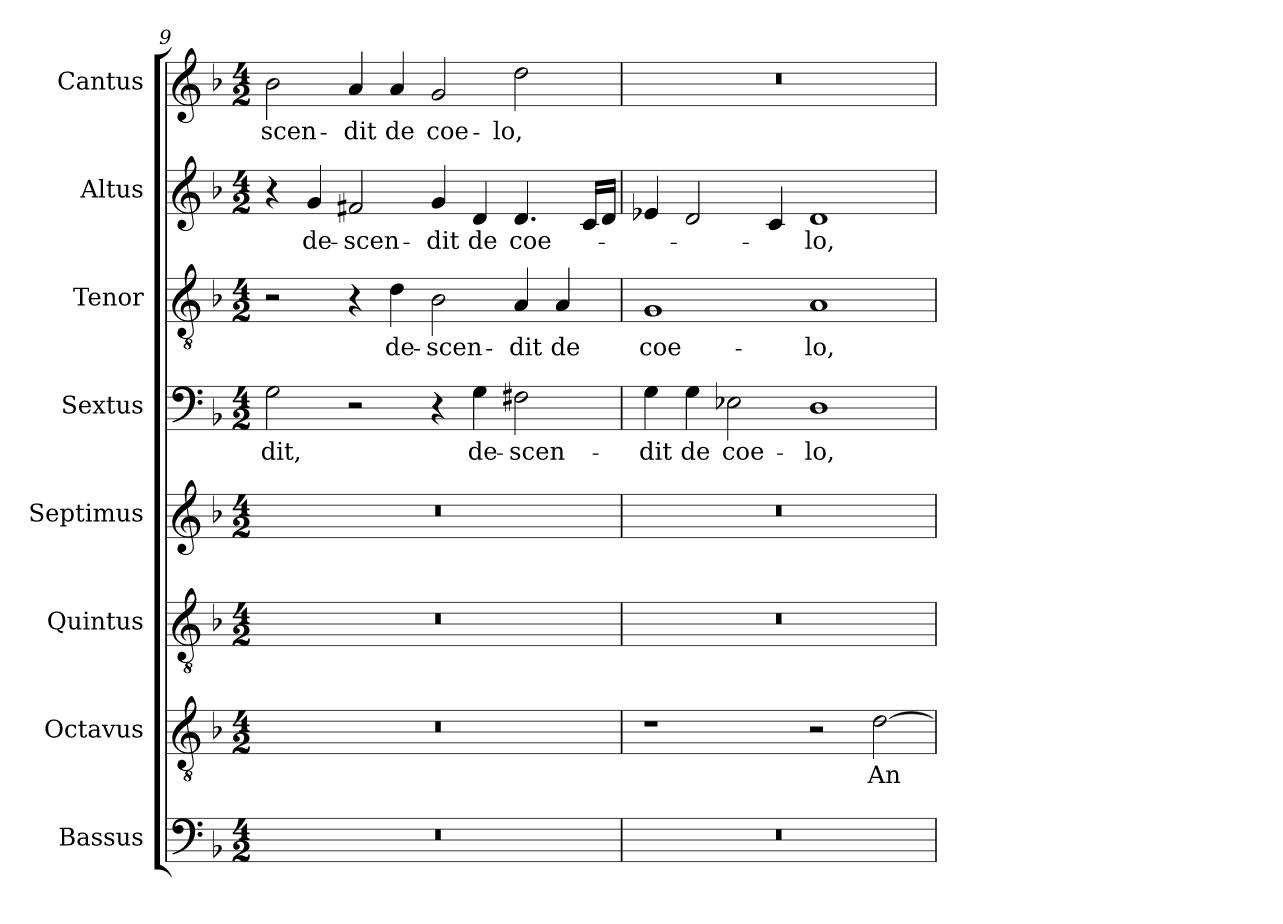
**kern	**kern	**text	**kern	**kern	**kern	**text	**kern	**text	**kern	**text	**kern	**text
*part8	*part7	*part7	*part6	*part5	*part4	*part4	*part3	*part3	*part2	*part2	*part1	*part1
*staff8	*staff7	*staff7	*staff6	*staff5	*staff4	*staff4	*staff3	*staff3	*staff2	*staff2	*staff1	*staff1
*I"Bassus	*I"Octavus	*	*I"Quintus	*I"Septimus	*I"Sextus	*	*I"Tenor	*	*I"Altus	*	*I"Cantus	*
*I'B.	*	*	*	*	*	*	*I'T.	*	*I'A.	*	*I'C.	*
*clefF4	*clefGv2	*	*clefGv2	*clefG2	*clefF4	*	*clefGv2	*	*clefG2	*	*clefG2	*
*	*ITrd7c12	*	*ITrd7c12	*	*	*	*ITrd7c12	*	*	*	*	*
*k[b-]	*k[b-]	*	*k[b-]	*k[b-]	*k[b-]	*	*k[b-]	*	*k[b-]	*	*k[b-]	*
*d:	*d:	*	*d:	*d:	*d:	*	*d:	*	*d:	*	*d:	*
*M4/2	*M4/2	*	*M4/2	*M4/2	*M4/2	*	*M4/2	*	*M4/2	*	*M4/2	*
=9	=9	=9	=9	=9	=9	=9	=9	=9	=9	=9	=9	=9
!LO:N:vis=1	!LO:N:vis=1	!	!LO:N:vis=1	!LO:N:vis=1	!	!	!	!	!	!	!	!
!	!	!	!	!	!	!LO:LY:b:color=#000000	!	!	!	!	!	!
!	!	!	!	!	!	!	!	!	!	!	!	!LO:LY:b:color=#000000
0r	0r	.	0r	0r	2Gi\	-dit,	2r	.	4r	.	2b-i\	-scen-
!	!	!	!	!	!	!	!	!	!	!LO:LY:b:color=#000000	!	!
.	.	.	.	.	.	.	.	.	4gi/	de-	.	.
!	!	!	!	!	!	!	!	!	!	!LO:LY:b:color=#000000	!	!
!	!	!	!	!	!	!	!	!	!	!	!	!LO:LY:b:color=#000000
.	.	.	.	.	2r	.	4r	.	2f#Xi/	-scen-	4ai/	-dit
!	!	!	!	!	!	!	!	!LO:LY:b:color=#000000	!	!	!	!
!	!	!	!	!	!	!	!	!	!	!	!	!LO:LY:b:color=#000000
.	.	.	.	.	.	.	4Di\	de-	.	.	4ai/	de
!	!	!	!	!	!	!	!	!LO:LY:b:color=#000000	!	!	!	!
!	!	!	!	!	!	!	!	!	!	!LO:LY:b:color=#000000	!	!
!	!	!	!	!	!	!	!	!	!	!	!	!LO:LY:b:color=#000000
.	.	.	.	.	4r	.	2BB-i\	-scen-	4gi/	-dit	2gi/	coe-
!	!	!	!	!	!	!LO:LY:b:color=#000000	!	!	!	!	!	!
!	!	!	!	!	!	!	!	!	!	!LO:LY:b:color=#000000	!	!
.	.	.	.	.	4Gi\	de-	.	.	4di/	de	.	.
!	!	!	!	!	!	!LO:LY:b:color=#000000	!	!	!	!	!	!
!	!	!	!	!	!	!	!	!LO:LY:b:color=#000000	!	!	!	!
!	!	!	!	!	!	!	!	!	!	!LO:LY:b:color=#000000	!	!
!	!	!	!	!	!	!	!	!	!	!	!	!LO:LY:b:color=#000000
.	.	.	.	.	2F#Xi\	-scen-	4AAi/	-dit	4.di/	coe-	2ddi\	-lo,
!	!	!	!	!	!	!	!	!LO:LY:b:color=#000000	!	!	!	!
.	.	.	.	.	.	.	4AAi/	de	.	.	.	.
.	.	.	.	.	.	.	.	.	16ci/LL	.	.	.
.	.	.	.	.	.	.	.	.	16di/JJ	.	.	.
=10	=10	=10	=10	=10	=10	=10	=10	=10	=10	=10	=10	=10
!LO:N:vis=1	!	!	!LO:N:vis=1	!LO:N:vis=1	!	!	!	!	!	!	!	!
!	!	!	!	!	!	!LO:LY:b:color=#000000	!	!	!	!	!	!
!	!	!	!	!	!	!	!	!LO:LY:b:color=#000000	!	!	!LO:N:vis=1	!
0r	1r	.	0r	0r	4Gi\	-dit	1GGi	coe-	4e-Xi/	.	0r	.
!	!	!	!	!	!	!LO:LY:b:color=#000000	!	!	!	!	!	!
.	.	.	.	.	4Gi\	de	.	.	2di/	.	.	.
!	!	!	!	!	!	!LO:LY:b:color=#000000	!	!	!	!	!	!
.	.	.	.	.	2E-Xi\	coe-	.	.	.	.	.	.
.	.	.	.	.	.	.	.	.	4ci/	.	.	.
!	!	!	!	!	!	!LO:LY:b:color=#000000	!	!	!	!	!	!
!	!	!	!	!	!	!	!	!LO:LY:b:color=#000000	!	!	!	!
!	!	!	!	!	!	!	!	!	!	!LO:LY:b:color=#000000	!	!
.	2r	.	.	.	1Di	-lo,	1AAi	-lo,	1di	-lo,	.	.
!	!	!LO:LY:b:color=#000000	!	!	!	!	!	!	!	!	!	!
.	[2Di\	An-	.	.	.	.	.	.	.	.	.	.
=	=	=	=	=	=	=	=	=	=	=	=	=
*-	*-	*-	*-	*-	*-	*-	*-	*-	*-	*-	*-	*-
